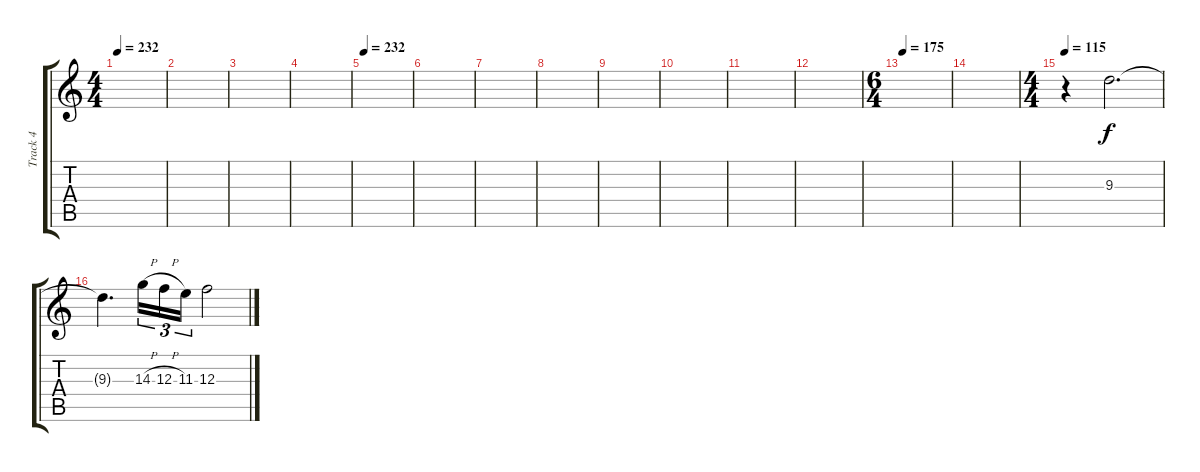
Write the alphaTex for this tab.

\track ("Track 4" "Track 4") {instrument acousticguitarsteel}
\staff {score tabs}
\tuning (D4 A3 F3 C3 G2 D2) {hide}
\ts (4 4)
\tempo 232
\clef g2
\ks c
|
|
|
|
\tempo 232
|
|
|
|
|
|
|
|
\ts (6 4)
\tempo 175
|
|
\ts (4 4)
\tempo 115
r.4{volume 16 instrument distortionguitar} 9.3.2{d} |
9.3{t}.4{d} 14.3{h}.16{tu (3 2)} 12.3{h}.16{tu (3 2)} 11.3.16{tu (3 2)} 12.3.2
